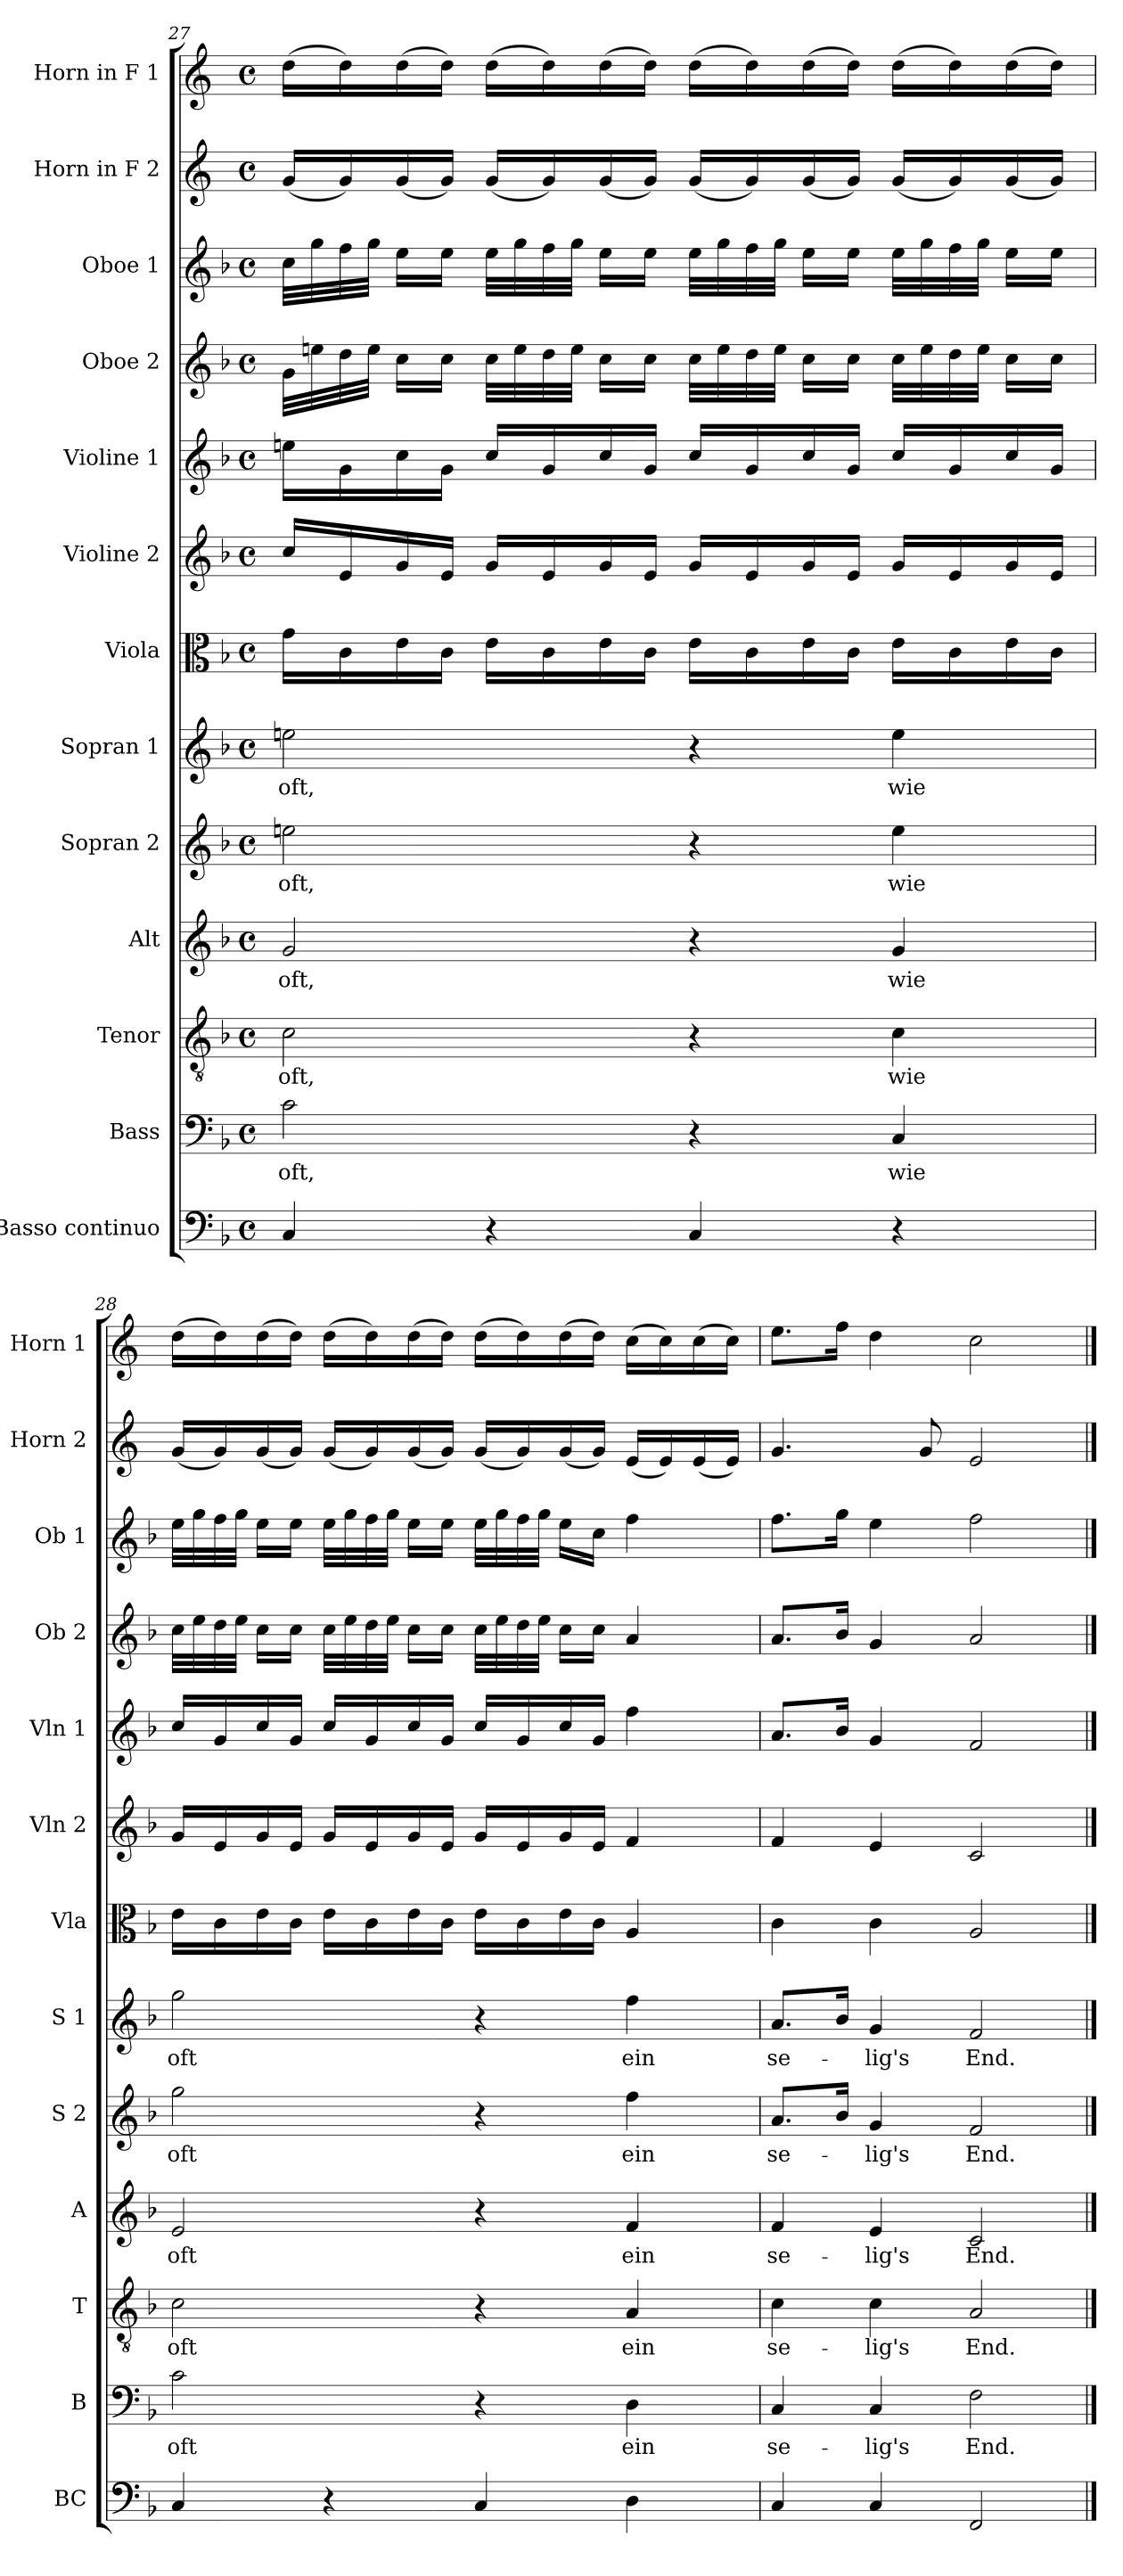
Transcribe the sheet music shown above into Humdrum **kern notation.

**kern	**kern	**text	**kern	**text	**kern	**text	**kern	**text	**kern	**text	**kern	**kern	**kern	**kern	**kern	**kern	**kern
*part13	*part12	*part12	*part11	*part11	*part10	*part10	*part9	*part9	*part8	*part8	*part7	*part6	*part5	*part4	*part3	*part2	*part1
*staff13	*staff12	*staff12	*staff11	*staff11	*staff10	*staff10	*staff9	*staff9	*staff8	*staff8	*staff7	*staff6	*staff5	*staff4	*staff3	*staff2	*staff1
*I"Basso continuo	*I"Bass	*	*I"Tenor	*	*I"Alt	*	*I"Sopran 2	*	*I"Sopran 1	*	*I"Viola	*I"Violine 2	*I"Violine 1	*I"Oboe 2	*I"Oboe 1	*I"Horn in F 2	*I"Horn in F 1
*I'BC	*I'B	*	*I'T	*	*I'A	*	*I'S 2	*	*I'S 1	*	*I'Vla	*I'Vln 2	*I'Vln 1	*I'Ob 2	*I'Ob 1	*I'Horn 2	*I'Horn 1
*clefF4	*clefF4	*	*clefGv2	*	*clefG2	*	*clefG2	*	*clefG2	*	*clefC3	*clefG2	*clefG2	*clefG2	*clefG2	*clefG2	*clefG2
*ITrd7c12	*	*	*	*	*	*	*	*	*	*	*	*	*	*	*	*ITrd4c7	*ITrd4c7
*k[b-]	*k[b-]	*	*k[b-]	*	*k[b-]	*	*k[b-]	*	*k[b-]	*	*k[b-]	*k[b-]	*k[b-]	*k[b-]	*k[b-]	*k[b-]	*k[b-]
*M4/4	*M4/4	*	*M4/4	*	*M4/4	*	*M4/4	*	*M4/4	*	*M4/4	*M4/4	*M4/4	*M4/4	*M4/4	*M4/4	*M4/4
*met(c)	*met(c)	*	*met(c)	*	*met(c)	*	*met(c)	*	*met(c)	*	*met(c)	*met(c)	*met(c)	*met(c)	*met(c)	*met(c)	*met(c)
=27	=27	=27	=27	=27	=27	=27	=27	=27	=27	=27	=27	=27	=27	=27	=27	=27	=27
!	!	!LO:LY:b	!	!LO:LY:b	!	!LO:LY:b	!	!LO:LY:b	!	!LO:LY:b	!	!	!	!	!	!	!
4CC/	2c\	oft,	2c\	oft,	2g/	oft,	2eeni\	oft,	2eeni\	oft,	16g\LL	16cc/LL	16eeni\LL	32g\LLL	32cc\LLL	(<16c/LL	(>16g\LL
.	.	.	.	.	.	.	.	.	.	.	.	.	.	32eeni\	32gg\	.	.
.	.	.	.	.	.	.	.	.	.	.	16c\	16e/	16g\	32dd\	32ff\	16c/)	16g\)
.	.	.	.	.	.	.	.	.	.	.	.	.	.	32ee\JJJ	32gg\JJJ	.	.
.	.	.	.	.	.	.	.	.	.	.	16e\	16g/	16cc\	16cc\LL	16ee\LL	(<16c/	(>16g\
.	.	.	.	.	.	.	.	.	.	.	16c\JJ	16e/JJ	16g\JJ	16cc\JJ	16ee\JJ	16c/JJ)	16g\JJ)
4r	.	.	.	.	.	.	.	.	.	.	16e\LL	16g/LL	16cc/LL	32cc\LLL	32ee\LLL	(<16c/LL	(>16g\LL
.	.	.	.	.	.	.	.	.	.	.	.	.	.	32ee\	32gg\	.	.
.	.	.	.	.	.	.	.	.	.	.	16c\	16e/	16g/	32dd\	32ff\	16c/)	16g\)
.	.	.	.	.	.	.	.	.	.	.	.	.	.	32ee\JJJ	32gg\JJJ	.	.
.	.	.	.	.	.	.	.	.	.	.	16e\	16g/	16cc/	16cc\LL	16ee\LL	(<16c/	(>16g\
.	.	.	.	.	.	.	.	.	.	.	16c\JJ	16e/JJ	16g/JJ	16cc\JJ	16ee\JJ	16c/JJ)	16g\JJ)
4CC/	4r	.	4r	.	4r	.	4r	.	4r	.	16e\LL	16g/LL	16cc/LL	32cc\LLL	32ee\LLL	(<16c/LL	(>16g\LL
.	.	.	.	.	.	.	.	.	.	.	.	.	.	32ee\	32gg\	.	.
.	.	.	.	.	.	.	.	.	.	.	16c\	16e/	16g/	32dd\	32ff\	16c/)	16g\)
.	.	.	.	.	.	.	.	.	.	.	.	.	.	32ee\JJJ	32gg\JJJ	.	.
.	.	.	.	.	.	.	.	.	.	.	16e\	16g/	16cc/	16cc\LL	16ee\LL	(<16c/	(>16g\
.	.	.	.	.	.	.	.	.	.	.	16c\JJ	16e/JJ	16g/JJ	16cc\JJ	16ee\JJ	16c/JJ)	16g\JJ)
!	!	!LO:LY:b	!	!LO:LY:b	!	!LO:LY:b	!	!LO:LY:b	!	!LO:LY:b	!	!	!	!	!	!	!
4r	4C/	wie	4c\	wie	4g/	wie	4ee\	wie	4ee\	wie	16e\LL	16g/LL	16cc/LL	32cc\LLL	32ee\LLL	(<16c/LL	(>16g\LL
.	.	.	.	.	.	.	.	.	.	.	.	.	.	32ee\	32gg\	.	.
.	.	.	.	.	.	.	.	.	.	.	16c\	16e/	16g/	32dd\	32ff\	16c/)	16g\)
.	.	.	.	.	.	.	.	.	.	.	.	.	.	32ee\JJJ	32gg\JJJ	.	.
.	.	.	.	.	.	.	.	.	.	.	16e\	16g/	16cc/	16cc\LL	16ee\LL	(<16c/	(>16g\
.	.	.	.	.	.	.	.	.	.	.	16c\JJ	16e/JJ	16g/JJ	16cc\JJ	16ee\JJ	16c/JJ)	16g\JJ)
!!LO:PB:g=z
=28	=28	=28	=28	=28	=28	=28	=28	=28	=28	=28	=28	=28	=28	=28	=28	=28	=28
!	!	!LO:LY:b	!	!LO:LY:b	!	!LO:LY:b	!	!LO:LY:b	!	!LO:LY:b	!	!	!	!	!	!	!
4CC/	2c\	oft	2c\	oft	2e/	oft	2gg\	oft	2gg\	oft	16e\LL	16g/LL	16cc/LL	32cc\LLL	32ee\LLL	(<16c/LL	(>16g\LL
.	.	.	.	.	.	.	.	.	.	.	.	.	.	32ee\	32gg\	.	.
.	.	.	.	.	.	.	.	.	.	.	16c\	16e/	16g/	32dd\	32ff\	16c/)	16g\)
.	.	.	.	.	.	.	.	.	.	.	.	.	.	32ee\JJJ	32gg\JJJ	.	.
.	.	.	.	.	.	.	.	.	.	.	16e\	16g/	16cc/	16cc\LL	16ee\LL	(<16c/	(>16g\
.	.	.	.	.	.	.	.	.	.	.	16c\JJ	16e/JJ	16g/JJ	16cc\JJ	16ee\JJ	16c/JJ)	16g\JJ)
4r	.	.	.	.	.	.	.	.	.	.	16e\LL	16g/LL	16cc/LL	32cc\LLL	32ee\LLL	(<16c/LL	(>16g\LL
.	.	.	.	.	.	.	.	.	.	.	.	.	.	32ee\	32gg\	.	.
.	.	.	.	.	.	.	.	.	.	.	16c\	16e/	16g/	32dd\	32ff\	16c/)	16g\)
.	.	.	.	.	.	.	.	.	.	.	.	.	.	32ee\JJJ	32gg\JJJ	.	.
.	.	.	.	.	.	.	.	.	.	.	16e\	16g/	16cc/	16cc\LL	16ee\LL	(<16c/	(>16g\
.	.	.	.	.	.	.	.	.	.	.	16c\JJ	16e/JJ	16g/JJ	16cc\JJ	16ee\JJ	16c/JJ)	16g\JJ)
4CC/	4r	.	4r	.	4r	.	4r	.	4r	.	16e\LL	16g/LL	16cc/LL	32cc\LLL	32ee\LLL	(<16c/LL	(>16g\LL
.	.	.	.	.	.	.	.	.	.	.	.	.	.	32ee\	32gg\	.	.
.	.	.	.	.	.	.	.	.	.	.	16c\	16e/	16g/	32dd\	32ff\	16c/)	16g\)
.	.	.	.	.	.	.	.	.	.	.	.	.	.	32ee\JJJ	32gg\JJJ	.	.
.	.	.	.	.	.	.	.	.	.	.	16e\	16g/	16cc/	16cc\LL	16ee\LL	(<16c/	(>16g\
.	.	.	.	.	.	.	.	.	.	.	16c\JJ	16e/JJ	16g/JJ	16cc\JJ	16cc\JJ	16c/JJ)	16g\JJ)
!	!	!LO:LY:b	!	!LO:LY:b	!	!LO:LY:b	!	!LO:LY:b	!	!LO:LY:b	!	!	!	!	!	!	!
4DD\	4D\	ein	4A/	ein	4f/	ein	4ff\	ein	4ff\	ein	4A/	4f/	4ff\	4a/	4ff\	(<16A/LL	(>16f\LL
.	.	.	.	.	.	.	.	.	.	.	.	.	.	.	.	16A/)	16f\)
.	.	.	.	.	.	.	.	.	.	.	.	.	.	.	.	(<16A/	(>16f\
.	.	.	.	.	.	.	.	.	.	.	.	.	.	.	.	16A/JJ)	16f\JJ)
=29	=29	=29	=29	=29	=29	=29	=29	=29	=29	=29	=29	=29	=29	=29	=29	=29	=29
!	!	!LO:LY:b	!	!LO:LY:b	!	!LO:LY:b	!	!LO:LY:b	!	!LO:LY:b	!	!	!	!	!	!	!
4CC/	4C/	se-	4c\	se-	4f/	se-	8.a/L	se-	8.a/L	se-	4c\	4f/	8.a/L	8.a/L	8.ff\L	4.c/	8.a\L
.	.	.	.	.	.	.	16b-/Jk	.	16b-/Jk	.	.	.	16b-/Jk	16b-/Jk	16gg\Jk	.	16b-\Jk
!	!	!LO:LY:b	!	!LO:LY:b	!	!LO:LY:b	!	!LO:LY:b	!	!LO:LY:b	!	!	!	!	!	!	!
4CC/	4C/	-lig's	4c\	-lig's	4e/	-lig's	4g/	-lig's	4g/	-lig's	4c\	4e/	4g/	4g/	4ee\	.	4g\
.	.	.	.	.	.	.	.	.	.	.	.	.	.	.	.	8c/	.
!	!	!LO:LY:b	!	!LO:LY:b	!	!LO:LY:b	!	!LO:LY:b	!	!LO:LY:b	!	!	!	!	!	!	!
2FFF/	2F\	End.	2A/	End.	2c/	End.	2f/	End.	2f/	End.	2A/	2c/	2f/	2a/	2ff\	2A/	2f\
==	==	==	==	==	==	==	==	==	==	==	==	==	==	==	==	==	==
*-	*-	*-	*-	*-	*-	*-	*-	*-	*-	*-	*-	*-	*-	*-	*-	*-	*-
